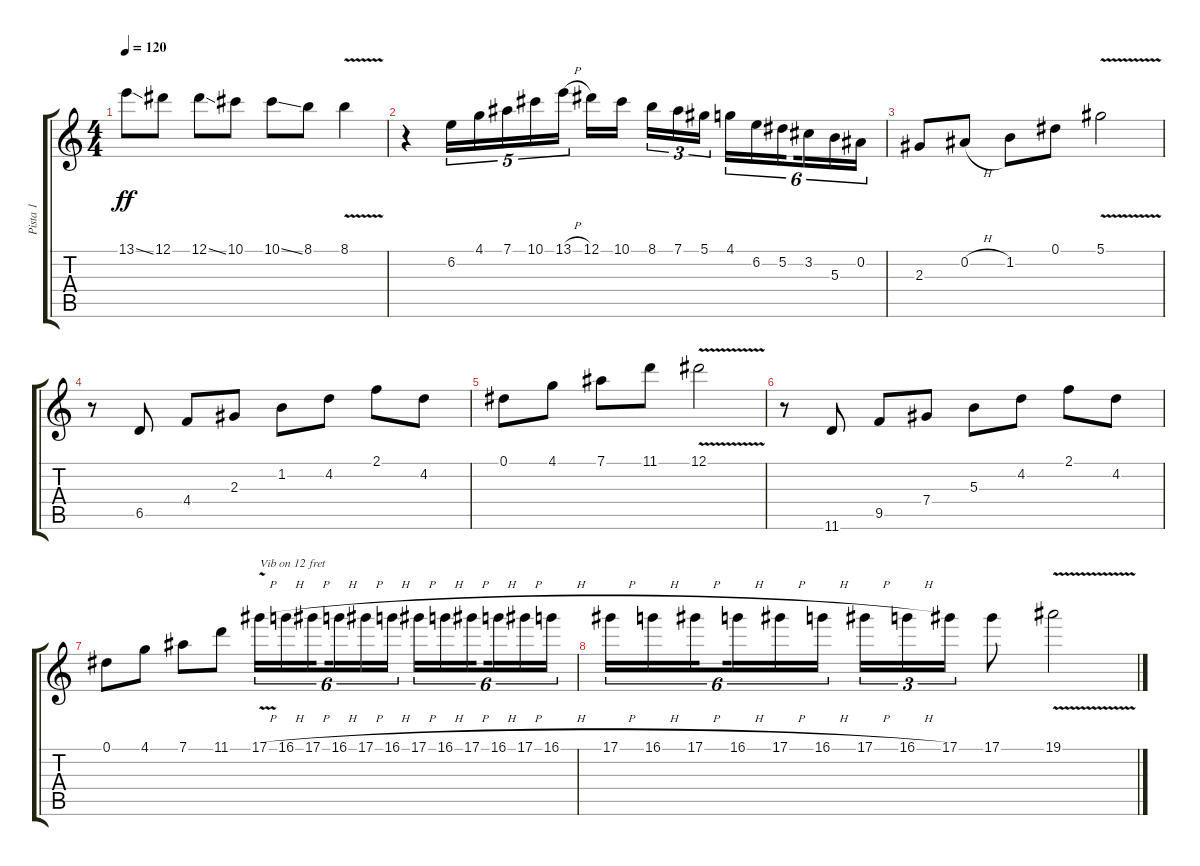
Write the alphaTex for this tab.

\track ("Pista 1" "Pista 1") {instrument overdrivenguitar}
\staff {score tabs}
\tuning (Eb4 Bb3 Gb3 Db3 Ab2 Eb2) {hide}
\ts (4 4)
\tempo 120
\clef g2
\ks c
13.1{ss}.8{dy ff} 12.1.8 12.1{ss}.8 10.1.8 10.1{ss}.8 8.1.8 8.1{v}.4 |
r.4{instrument acousticguitarnylon} 6.2.16{tu (5 4)} 4.1.16{tu (5 4)} 7.1.16{tu (5 4)} 10.1.16{tu (5 4)} 13.1{h}.16{tu (5 4)} 12.1.16 10.1.16{beam splitsecondary} 8.1.16{tu (3 2)} 7.1.16{tu (3 2)} 5.1.16{tu (3 2)} 4.1.16{tu (6 4)} 6.2.16{tu (6 4)} 5.2.16{tu (6 4) beam splitsecondary} 3.2.16{tu (6 4)} 5.3.16{tu (6 4)} 0.2.16{tu (6 4)} |
2.3.8 0.2{h}.8 1.2.8 0.1.8 5.1{v}.2 |
r.8{instrument acousticguitarnylon} 6.5.8 4.4.8 2.3.8 1.2.8 4.2.8 2.1.8 4.2.8 |
0.1.8 4.1.8 7.1.8 11.1.8 12.1{v}.2 |
r.8 11.6.8 9.5.8 7.4.8 5.3.8 4.2.8 2.1.8 4.2.8 |
0.1.8{instrument acousticguitarnylon} 4.1.8 7.1.8 11.1.8 17.1{v h}.16{tu (6 4) txt "Vib on 12 fret" instrument overdrivenguitar} 16.1{h}.16{tu (6 4)} 17.1{h}.16{tu (6 4) beam splitsecondary} 16.1{h}.16{tu (6 4)} 17.1{h}.16{tu (6 4)} 16.1{h}.16{tu (6 4)} 17.1{h}.16{tu (6 4)} 16.1{h}.16{tu (6 4)} 17.1{h}.16{tu (6 4) beam splitsecondary} 16.1{h}.16{tu (6 4)} 17.1{h}.16{tu (6 4)} 16.1{h}.16{tu (6 4)} |
17.1{h}.16{tu (6 4)} 16.1{h}.16{tu (6 4)} 17.1{h}.16{tu (6 4) beam splitsecondary} 16.1{h}.16{tu (6 4)} 17.1{h}.16{tu (6 4)} 16.1{h}.16{tu (6 4)} 17.1{h}.16{tu (3 2)} 16.1{h}.16{tu (3 2)} 17.1.16{tu (3 2)} 17.1.8 19.1{v}.2
